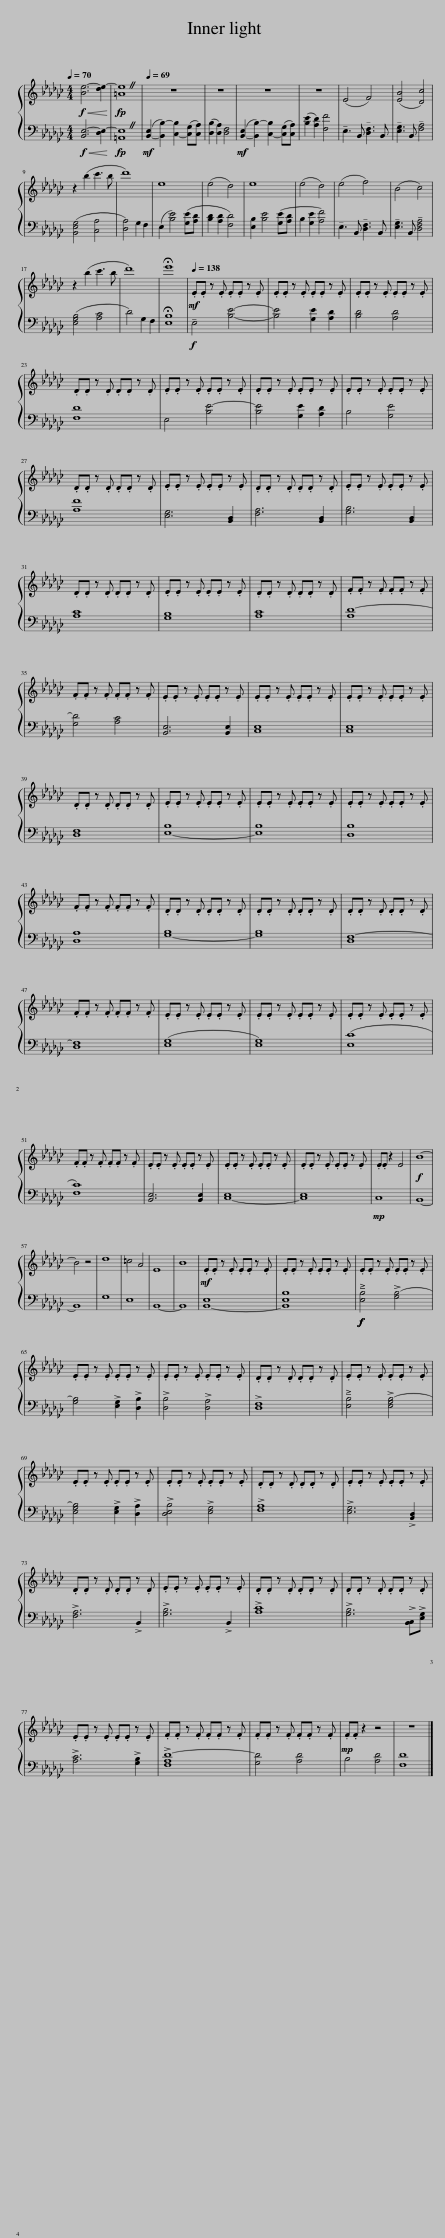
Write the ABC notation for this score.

X:1
%%score { 1 | 2 }
L:1/8
Q:1/4=70
M:4/4
I:linebreak $
K:Gb
V:1 treble
V:2 bass
V:1
!f!!<(! [Be-]6 [de-]2!<)! | [=Ae]8 |[Q:1/4=69] z8 | z8 | z8 | %5
 z8 |!mp! (E4 F4) |!f! ([EB]4 [Dc]4) |$ z2!f! (b2 c'3 b | d'8) | %10
!mp! e8 | (e4 d4) | e8 | (e4 d4) |!mp! (e4 f4) | %15
!f! (B4 c4) |$!fff! z2 (b2 c'3 b | d'8) | !fermata!e'8 |[Q:1/4=138]!mf! .E.E z .E .E.E z .E | %20
 .E.E z .E .E.E z .E | .E.E z .E .E.E z .E |$ .D.D z .D .D.D z .D | .E.E z .E .E.E z .E | .E.E z .E .E.E z .E | %25
 .E.E z .E .E.E z .E |$ .D.D z .D .D.D z .D | .E.E z .E .E.E z .E | .D.D z .D .D.D z .D | .E.E z .E .E.E z .E |$ %30
 .D.D z .D .D.D z .D | .E.E z .E .E.E z .E | .D.D z .D .D.D z .D | .F.F z .F .F.F z .F |$ .F.F z .F .F.F z .F | %35
 .E.E z .E .E.E z .E | .E.E z .E .E.E z .E | .E.E z .E .E.E z .E |$ .D.D z .D .D.D z .D | .E.E z .E .E.E z .E | %40
 .E.E z .E .E.E z .E | .E.E z .E .E.E z .E |$ .F.F z .F .F.F z .F | .D.D z .D .D.D z .D | .D.D z .D .D.D z .D | %45
 .D.D z .D .D.D z .D |$ .F.F z .F .F.F z .F | .E.E z .E .E.E z .E | .E.E z .E .E.E z .E | .E.E z .E .E.E z .E |$ %50
 .F.F z .F .F.F z .F | .E.E z .E .E.E z .E | .E.E z .E .E.E z .E | .E.E z .E .E.E z .E | .E.E z2!mf! E4 | %55
!f! B8- |$ B4 z4 | d8 | =c4 A4 | E8 | %60
 B8 |!mf! .E.E z .E .E.E z .E | .E.E z .E .E.E z .E | .E.E z .E .E.E z .E |$ .E.E z .E .E.E z .E | %65
 .E.E z .E .E.E z .E | .D.D z .D .D.D z .D | .E.E z .E .E.E z .E |$ .E.E z .E .E.E z .E | .E.E z .E .E.E z .E | %70
 .D.D z .D .D.D z .D | .E.E z .E .E.E z .E |$ .D.D z .D .D.D z .D |!f! .E.E z .E .E.E z .E | .D.D z .D .D.D z .D | %75
!ff! .D.D z .D .D.D z .D |$ .E.E z .E .E.E z .E | .F.F z .F .F.F z .F | .F.F z .F .F.F z .F |!mp! .F.F z2 z4 | %80
 z8 |] %81
V:2
!f!!<(! [B,,E,-]6 [D,E,-]2!<)! | [=A,,E,]8 |!mf! ([B,,-E,]2 [B,,B,-]2) [C,-B,]2 ([C,G,][C,A,]) | ([D,B,]2 [D,A,]2) [D,F,]4 |!mf! ([B,,-E,]2 [B,,B,-]2) [C,-B,]2 ([C,G,][C,A,]) | %5
!mp! ([B,E]2 [A,D]2) [F,F]4 |!mp!!mp! !tenuto!E,3 B,, !tenuto![D,F,]3 B,, |!mp!!f!!f! !tenuto![E,G,]3 B,, !tenuto![F,A,]4 |$ ([B,,E,G,]4 [C,A,]4 | [D,A,]4) G,2 F,2 | %10
 (E,2 [B,E]4) ([G,E][A,D] | [B,D]2 [A,D]2 [F,D]4) | [E,B,]2 [B,E]4 ([G,E][A,D] | B,2 [G,E]2 [A,F]4) |!mp! !tenuto!E,3 B,, !tenuto![D,F,]3 B,, | %15
!f! !tenuto![E,G,]3 B,, !tenuto![D,F,A,]4 |$ ([E,G,B,]4 [A,C]4 | D4) G,2 F,2 | !fermata![E,B,]8 |!ff!!f! !tenuto!E,4 [B,E]4- | %20
 [B,E]4 [G,E]2 [A,D]2 | [B,D]4 [A,D]4 |$ [F,D]8 | E,4 [B,E-]4 | [B,E]4 [G,E]2 [A,D]2 | %25
 B,4 [G,E]4 |$ [A,F]8 | [E,G,]6 [B,,D,]2 | [F,A,]6 [B,,D,]2 | [G,B,]6 [B,,D,]2 |$ %30
 [A,C]8 | [G,B,]8 | [A,C]8 | [A,D-]8 |$ [G,D]4 [A,C]4 | %35
!mp! [B,,E,]6!mf! [B,,E,]2 |!f! [C,E,]8 | [C,E,]8 |$ [D,F,]8 |!mf! [E,-B,]8 | %40
 [E,B,]8 | [D,B,]8 |$ [D,A,]8 | [G,-B,]8 | [G,B,]8 | %45
 [D,F,-]8 |$ [D,F,]8 | ([E,G,]8 | [E,G,]8) | ([E,C]8 |$ %50
 [F,C]8) |!mp! [B,,E,]6!mf! [B,,E,]2 |!f! [C,-E,]8 | [C,E,]8 |!mp! C,8 | %55
 B,,8- |$ B,,8 | G,8 | E,8 | B,,8- | %60
 B,,8 | [B,,-E,]8 | [B,,E,B,]8 |!f!!f!!ff! [E,B,]4 !>![G,B,-]4 |$ [G,B,]4 !>![E,G,]2 !>![D,B,]2 | %65
 !>![D,B,]4 !>![D,A,]4 | !>![D,F,]8 | [E,B,]4 !>![E,G,B,-]4 |$ [E,G,B,]4 !>![E,G,]2 !>![D,A,]2 | !>![D,E,B,]4 !>![E,G,]4 | %70
 !>![F,A,]8 | !>![E,G,]6 !>![B,,D,]2 |$ !>![F,A,]6 !>!B,,2 | !>![G,B,]6 !>!B,,2 |!ff! !>![A,C]8 | %75
!fff! !>![G,B,]6 !>!!^![B,,C,]!>!!^![E,G,] |$ !>![A,C]6 !>![G,B,]2 | !>![F,A,D-]8 | [G,D]4 [A,D]4 |!mf! B,4 [A,D]4 | %80
!mp! [F,D]8 |] %81
